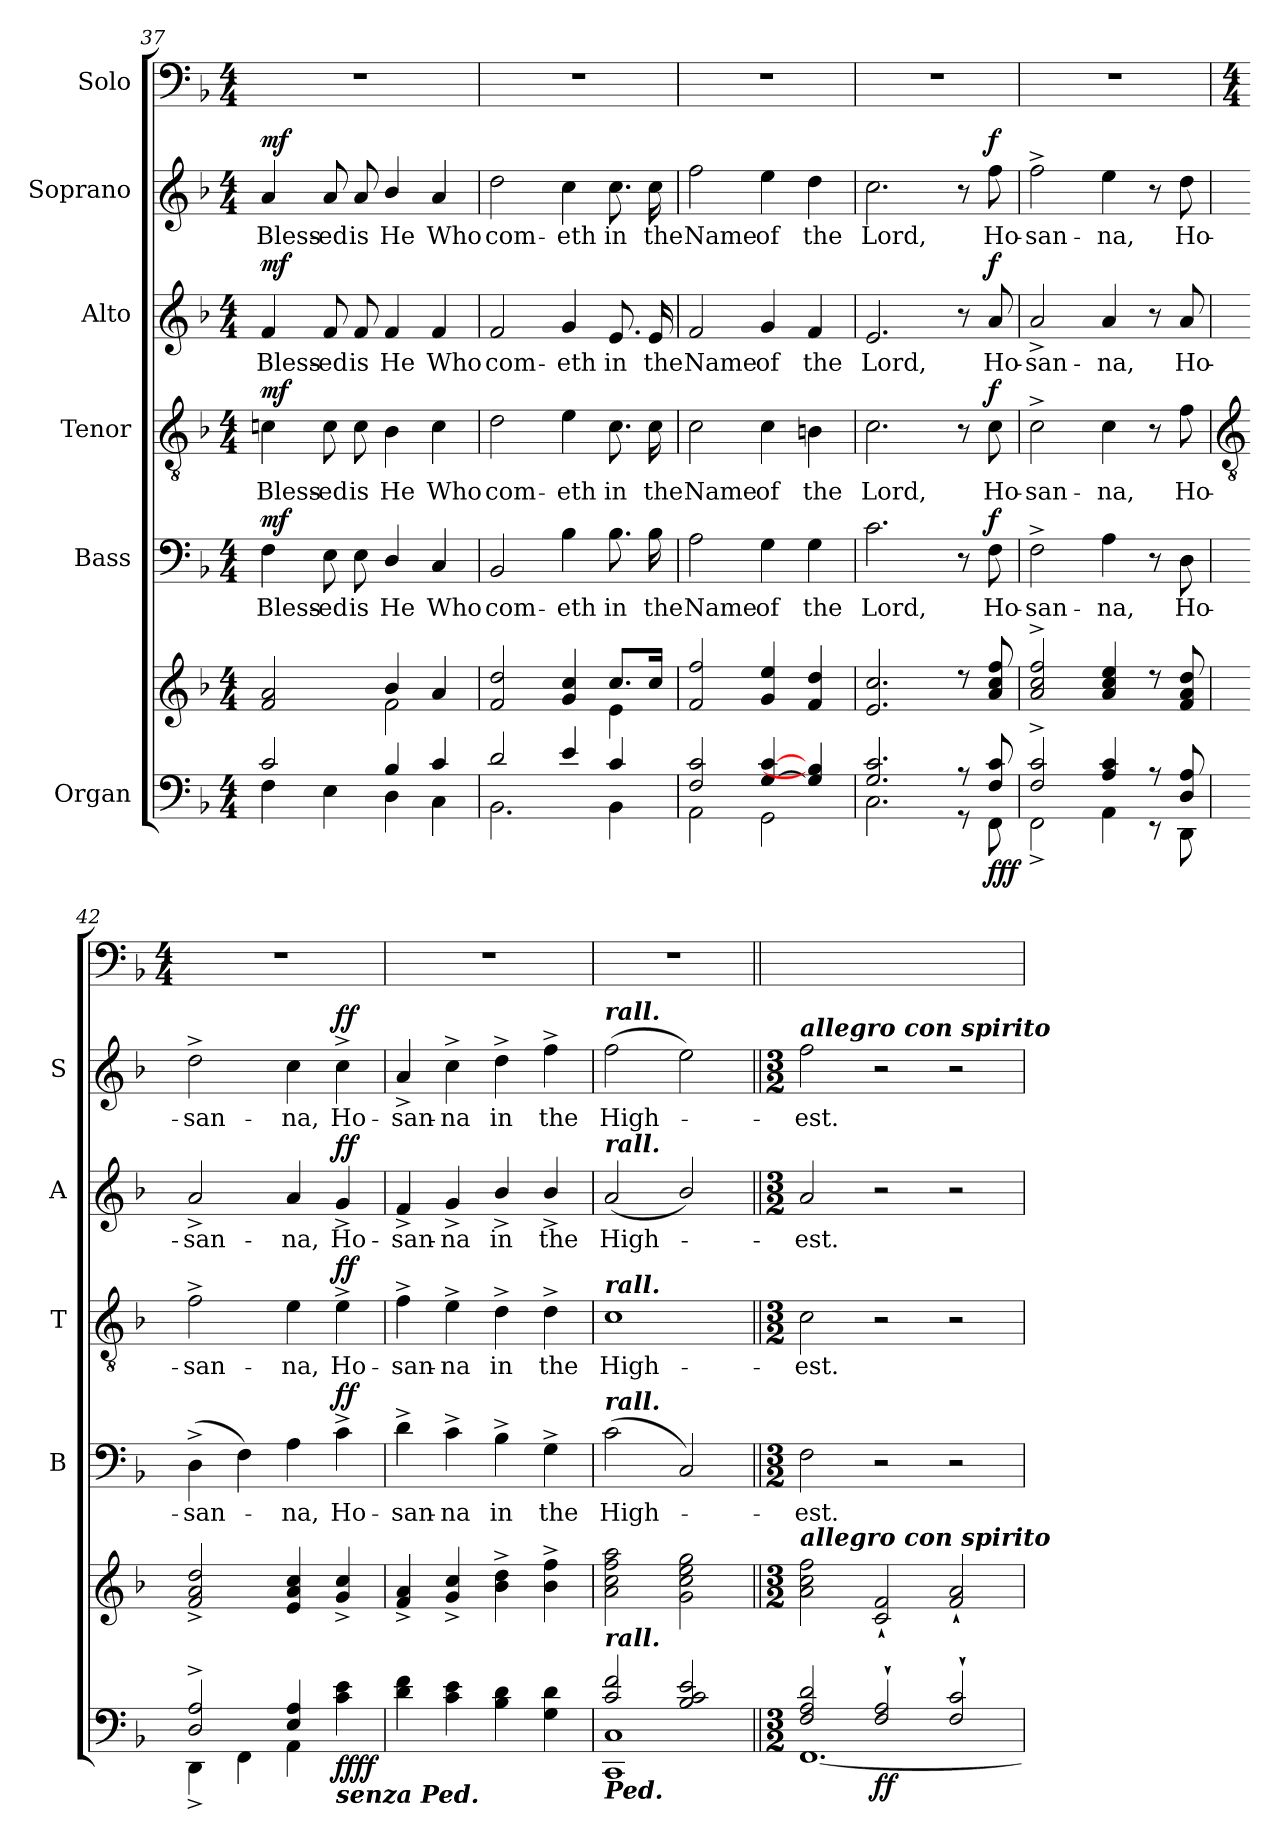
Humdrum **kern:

**kern	**kern	**dynam	**kern	**text	**dynam	**kern	**text	**dynam	**kern	**text	**dynam	**kern	**text	**dynam	**kern
*part6	*part6	*part6	*part5	*part5	*part5	*part4	*part4	*part4	*part3	*part3	*part3	*part2	*part2	*part2	*part1
*staff7	*staff6	*staff6/7	*staff5	*staff5	*staff5	*staff4	*staff4	*staff4	*staff3	*staff3	*staff3	*staff2	*staff2	*staff2	*staff1
*I"Organ	*	*	*I"Bass	*	*	*I"Tenor	*	*	*I"Alto	*	*	*I"Soprano	*	*	*I"Solo
*	*	*	*I'B	*	*	*I'T	*	*	*I'A	*	*	*I'S	*	*	*
*clefF4	*clefG2	*	*clefF4	*	*	*clefGv2	*	*	*clefG2	*	*	*clefG2	*	*	*clefF4
*k[b-]	*k[b-]	*	*k[b-]	*	*	*k[b-]	*	*	*k[b-]	*	*	*k[b-]	*	*	*k[b-]
*F:	*F:	*	*F:	*	*	*F:	*	*	*F:	*	*	*F:	*	*	*F:
*M4/4	*M4/4	*	*M4/4	*	*	*M4/4	*	*	*M4/4	*	*	*M4/4	*	*	*M4/4
=37	=37	=37	=37	=37	=37	=37	=37	=37	=37	=37	=37	=37	=37	=37	=37
*^	*^	*	*	*	*	*	*	*	*	*	*	*	*	*	*
!	!	!	!	!LO:DY:a=2	!	!LO:LY:b	!	!	!LO:LY:b	!	!	!LO:LY:b	!	!	!LO:LY:b	!	!
!	!	!	!	!LO:DY:n=1:b=2	!	!	!LO:DY:b	!	!	!LO:DY:b	!	!	!LO:DY:b	!	!	!LO:DY:b	!
2c/	4F\	2f 2a	2ryy	mf mf	4F	Bless-	mf	4cn	Bless-	mf	4f	Bless-	mf	4a	Bless-	mf	1r
!	!	!	!	!	!	!LO:LY:b	!	!	!LO:LY:b	!	!	!LO:LY:b	!	!	!LO:LY:b	!	!
.	4E\	.	.	.	8E	-ed	.	8c	-ed	.	8f	-ed	.	8a	-ed	.	.
!	!	!	!	!	!	!LO:LY:b	!	!	!LO:LY:b	!	!	!LO:LY:b	!	!	!LO:LY:b	!	!
.	.	.	.	.	8E	is	.	8c	is	.	8f	is	.	8a	is	.	.
!	!	!	!	!	!	!LO:LY:b	!	!	!LO:LY:b	!	!	!LO:LY:b	!	!	!LO:LY:b	!	!
4B-/	4D\	4b-/	2f\	.	4D/	He	.	4B-\	He	.	4f/	He	.	4b-/	He	.	.
!	!	!	!	!	!	!LO:LY:b	!	!	!LO:LY:b	!	!	!LO:LY:b	!	!	!LO:LY:b	!	!
4c/	4C\	4a	.	.	4C	Who	.	4c	Who	.	4f	Who	.	4a	Who	.	.
=38	=38	=38	=38	=38	=38	=38	=38	=38	=38	=38	=38	=38	=38	=38	=38	=38	=38
!	!	!	!	!	!	!LO:LY:b	!	!	!LO:LY:b	!	!	!LO:LY:b	!	!	!LO:LY:b	!	!
2d/	2.BB-\	2f 2dd	2.ryy	.	2BB-	com-	.	2d	com-	.	2f	com-	.	2dd	com-	.	1r
!	!	!	!	!	!	!LO:LY:b	!	!	!LO:LY:b	!	!	!LO:LY:b	!	!	!LO:LY:b	!	!
4e/	.	4g 4cc	.	.	4B-	-eth	.	4e	-eth	.	4g	-eth	.	4cc	-eth	.	.
!	!	!	!	!	!	!LO:LY:b	!	!	!LO:LY:b	!	!	!LO:LY:b	!	!	!LO:LY:b	!	!
4c/	4BB-\	8.cc/L	4e\	.	8.B-	in	.	8.c	in	.	8.e	in	.	8.cc	in	.	.
!	!	!	!	!	!	!LO:LY:b	!	!	!LO:LY:b	!	!	!LO:LY:b	!	!	!LO:LY:b	!	!
.	.	16cc/J	.	.	16B-	the	.	16c	the	.	16e	the	.	16cc	the	.	.
=39	=39	=39	=39	=39	=39	=39	=39	=39	=39	=39	=39	=39	=39	=39	=39	=39	=39
!	!	!	!	!	!	!LO:LY:b	!	!	!LO:LY:b	!	!	!LO:LY:b	!	!	!LO:LY:b	!	!
2F/ 2c/	2AA\	2f 2ff	1ryy	.	2A	Name	.	2c	Name	.	2f	Name	.	2ff	Name	.	1r
!	!	!	!	!	!	!LO:LY:b	!	!	!LO:LY:b	!	!	!LO:LY:b	!	!	!LO:LY:b	!	!
[4G/ [4c/	2GG\	4g 4ee	.	.	4G	of	.	4c	of	.	4g	of	.	4ee	of	.	.
!	!	!	!	!	!	!LO:LY:b	!	!	!LO:LY:b	!	!	!LO:LY:b	!	!	!LO:LY:b	!	!
4G/] 4B/]	.	4f 4dd	.	.	4G	the	.	4Bn	the	.	4f	the	.	4dd	the	.	.
=40	=40	=40	=40	=40	=40	=40	=40	=40	=40	=40	=40	=40	=40	=40	=40	=40	=40
!	!	!	!	!	!	!LO:LY:b	!	!	!LO:LY:b	!	!	!LO:LY:b	!	!	!LO:LY:b	!	!
2.G/ 2.c/	2.C\	2.e 2.cc	1ryy	.	2.c	Lord,	.	2.c	Lord,	.	2.e	Lord,	.	2.cc	Lord,	.	1r
8r	8r	8r	.	.	8r	.	.	8r	.	.	8r	.	.	8r	.	.	.
!	!	!	!	!LO:DY:b=2	!	!LO:LY:b	!	!	!LO:LY:b	!	!	!LO:LY:b	!	!	!LO:LY:b	!	!
!	!	!	!	!LO:DY:n=1:b=2	!	!	!	!	!	!	!	!	!	!	!	!	!
!	!	!	!	!LO:DY:n=2:b	!	!	!LO:DY:b	!	!	!LO:DY:b	!	!	!LO:DY:b	!	!	!LO:DY:b	!
8F/ 8c/	8FF\	8a 8cc 8ff	.	f f f	8F	Ho-	f	8c	Ho-	f	8a	Ho-	f	8ff	Ho-	f	.
=41	=41	=41	=41	=41	=41	=41	=41	=41	=41	=41	=41	=41	=41	=41	=41	=41	=41
!	!	!	!	!	!	!LO:LY:b	!	!	!LO:LY:b	!	!	!LO:LY:b	!	!	!LO:LY:b	!	!
2F/^ 2c/^	2FF^\	2a^ 2cc^ 2ff^	1ryy	.	2F^	-san-	.	2c^	-san-	.	2a^	-san-	.	2ff^	-san-	.	1r
!	!	!	!	!	!	!LO:LY:b	!	!	!LO:LY:b	!	!	!LO:LY:b	!	!	!LO:LY:b	!	!
4A/ 4c/	4AA\	4a 4cc 4ee	.	.	4A	-na,	.	4c	-na,	.	4a	-na,	.	4ee	-na,	.	.
8r	8r	8r	.	.	8r	.	.	8r	.	.	8r	.	.	8r	.	.	.
!	!	!	!	!	!	!LO:LY:b	!	!	!LO:LY:b	!	!	!LO:LY:b	!	!	!LO:LY:b	!	!
8D/ 8A/	8DD\	8f 8a 8dd	.	.	8D	Ho-	.	8f	Ho-	.	8a	Ho-	.	8dd	Ho-	.	.
*	*	*v	*v	*	*	*	*	*	*	*	*	*	*	*	*	*	*
!!LO:LB:g=z
=42	=42	=42	=42	=42	=42	=42	=42	=42	=42	=42	=42	=42	=42	=42	=42	=42
*	*	*	*	*	*	*	*clefGv2	*	*	*	*	*	*	*	*	*
*	*	*	*	*	*	*	*	*	*	*	*	*	*	*	*	*M4/4
!	!	!	!	!	!LO:LY:b	!	!	!LO:LY:b	!	!	!LO:LY:b	!	!	!LO:LY:b	!	!
2D/^ 2A/^	4DD^\	2f^ 2a^ 2dd^	.	(>4D^	-san-	.	2f^	-san-	.	2a^	-san-	.	2dd^	-san-	.	1r
.	4FF\	.	.	4F)	.	.	.	.	.	.	.	.	.	.	.	.
!	!	!	!	!	!LO:LY:b	!	!	!LO:LY:b	!	!	!LO:LY:b	!	!	!LO:LY:b	!	!
4E/ 4A/	4AA\	4e 4a 4cc	.	4A	na,	.	4e	-na,	.	4a	-na,	.	4cc	-na,	.	.
!LO:TX:b:Bi:t=senza Ped.	!	!	!	!	!	!	!	!	!	!	!	!	!	!	!	!
!	!	!	!LO:DY:b=2	!	!LO:LY:b	!	!	!LO:LY:b	!	!	!LO:LY:b	!	!	!LO:LY:b	!	!
!	!	!	!LO:DY:n=1:b	!	!	!LO:DY:b	!	!	!LO:DY:b	!	!	!LO:DY:b	!	!	!LO:DY:b	!
4ryy	4c\ 4e\	4g^ 4cc^	ff ff	4c^	Ho-	ff	4e^	Ho-	ff	4g^	Ho-	ff	4cc^	Ho-	ff	.
=43	=43	=43	=43	=43	=43	=43	=43	=43	=43	=43	=43	=43	=43	=43	=43	=43
!	!	!	!	!	!LO:LY:b	!	!	!LO:LY:b	!	!	!LO:LY:b	!	!	!LO:LY:b	!	!
1ryy	4d\ 4f\	4f^ 4a^	.	4d^	-san-	.	4f^	-san-	.	4f^	-san-	.	4a^	-san-	.	1r
!	!	!	!	!	!LO:LY:b	!	!	!LO:LY:b	!	!	!LO:LY:b	!	!	!LO:LY:b	!	!
.	4c\ 4e\	4g^ 4cc^	.	4c^	-na	.	4e^	-na	.	4g^	-na	.	4cc^	-na	.	.
!	!	!	!	!	!LO:LY:b	!	!	!LO:LY:b	!	!	!LO:LY:b	!	!	!LO:LY:b	!	!
.	4B-\ 4d\	4b-^ 4dd^	.	4B-^	in	.	4d^	in	.	4b-^/	in	.	4dd^	in	.	.
!	!	!	!	!	!LO:LY:b	!	!	!LO:LY:b	!	!	!LO:LY:b	!	!	!LO:LY:b	!	!
.	4G\ 4d\	4b-^ 4ff^	.	4G^	the	.	4d^	the	.	4b-^/	the	.	4ff^	the	.	.
=44	=44	=44	=44	=44	=44	=44	=44	=44	=44	=44	=44	=44	=44	=44	=44	=44
!	!	!	!	!	!	!	!	!	!	!	!	!	!LO:TX:a:Bi:t=rall.	!	!	!
!	!	!	!	!	!	!	!	!	!	!LO:TX:a:Bi:t=rall.	!	!	!	!	!	!
!	!	!	!	!	!	!	!LO:TX:a:Bi:t=rall.	!	!	!	!	!	!	!	!	!
!	!	!	!	!LO:TX:a:Bi:t=rall.	!	!	!	!	!	!	!	!	!	!	!	!
!LO:TX:a:Bi:t=rall.	!	!	!	!	!	!	!	!	!	!	!	!	!	!	!	!
!LO:TX:b:Bi:t=Ped.	!	!	!	!	!	!	!	!	!	!	!	!	!	!	!	!
!	!	!	!	!	!LO:LY:b	!	!	!LO:LY:b	!	!	!LO:LY:b	!	!	!LO:LY:b	!	!
2c/ 2f/	1CC\ 1C\	2a 2cc 2ff 2aa	.	(2c	High-	.	1c	High-	.	(<2a	High-	.	(>2ff	High-	.	1r
2B-/ 2c/ 2e/	.	2g 2cc 2ee 2gg	.	2C)	.	.	.	.	.	2b-/)	.	.	2ee)	.	.	.
=45||	=45||	=45||	=45||	=45||	=45||	=45||	=45||	=45||	=45||	=45||	=45||	=45||	=45||	=45||	=45||	=45||
*M3/2	*	*M3/2	*	*M3/2	*	*	*M3/2	*	*	*M3/2	*	*	*M3/2	*	*	*
!	!	!	!	!	!	!	!	!	!	!	!	!	!LO:TX:a:Bi:t=allegro con spirito	!	!	!
!	!	!LO:TX:a:Bi:t=allegro con spirito	!	!	!	!	!	!	!	!	!	!	!	!	!	!
!	!	!	!	!	!LO:LY:b	!	!	!LO:LY:b	!	!	!LO:LY:b	!	!	!LO:LY:b	!	!
2F/ 2A/ 2d/	[1.FF\	2a 2cc 2ff	.	2F	est.	.	2c	-est.	.	2a	est.	.	2ff	est.	.	1.r
!	!	!	!LO:DY:b=2	!	!	!	!	!	!	!	!	!	!	!	!	!
!	!	!	!LO:DY:n=1:b	!	!	!	!	!	!	!	!	!	!	!	!	!
2F/` 2A/`	.	2c` 2f`	f f	2r	.	.	2r	.	.	2r	.	.	2r	.	.	.
2F/` 2c/`	.	2f` 2a`	.	2r	.	.	2r	.	.	2r	.	.	2r	.	.	.
*v	*v	*	*	*	*	*	*	*	*	*	*	*	*	*	*	*
=	=	=	=	=	=	=	=	=	=	=	=	=	=	=	=
*-	*-	*-	*-	*-	*-	*-	*-	*-	*-	*-	*-	*-	*-	*-	*-
